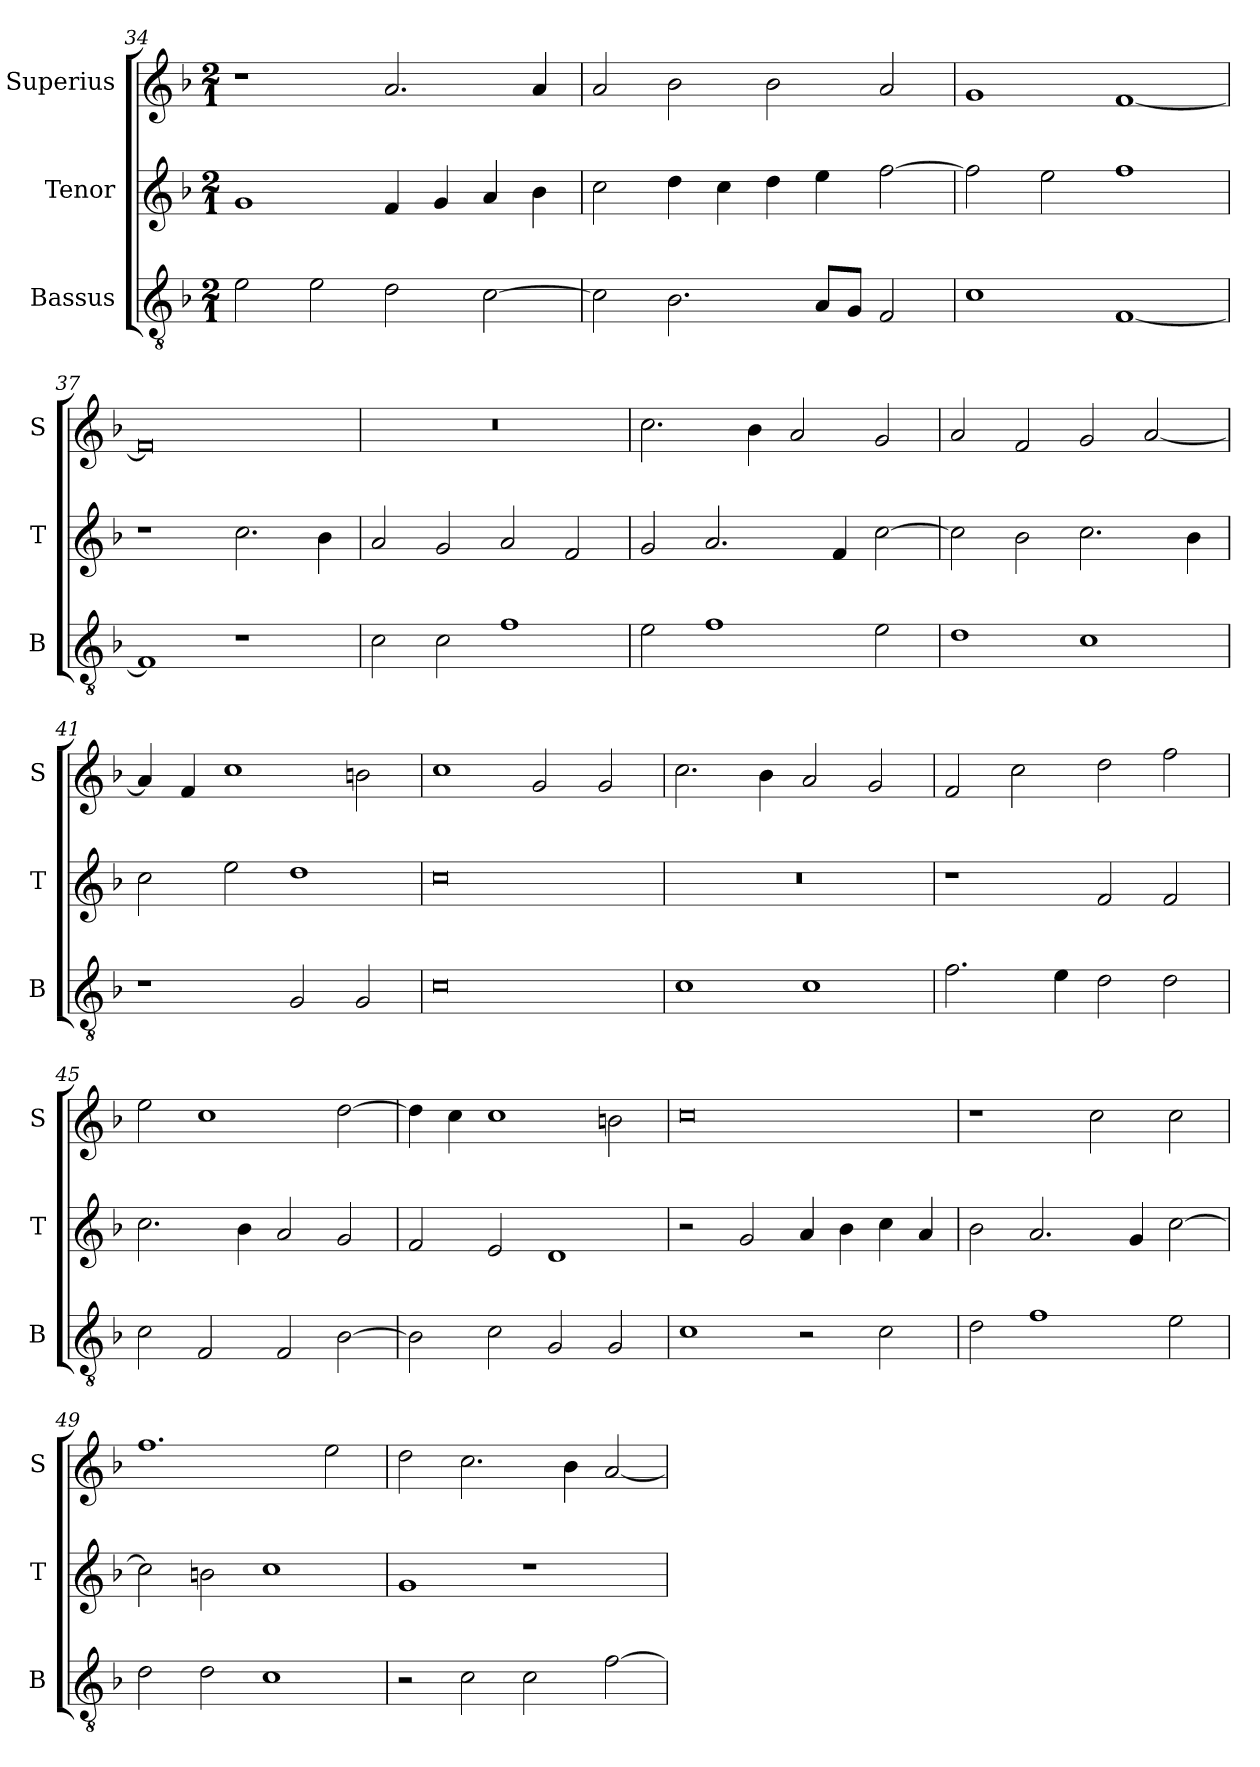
**kern	**kern	**kern
*part3	*part2	*part1
*staff3	*staff2	*staff1
*I"Bassus	*I"Tenor	*I"Superius
*I'B	*I'T	*I'S
*clefGv2	*clefG2	*clefG2
*k[b-]	*k[b-]	*k[b-]
*F:	*F:	*F:
*M2/1	*M2/1	*M2/1
=34	=34	=34
2e	1g	1r
2e	.	.
2d	4f	2.a
.	4g	.
[2c	4a	.
.	4b-	4a
=35	=35	=35
2c]	2cc	2a
2.B-	4dd	2b-
.	4cc	.
.	4dd	2b-
8AL	4ee	.
8GJ	.	.
2F	[2ff	2a
=36	=36	=36
1c	2ff]	1g
.	2ee	.
[1F	1ff	[1f
=37	=37	=37
1F]	1r	0f]
1r	2.cc	.
.	4b-	.
=38	=38	=38
2c	2a	0r
2c	2g	.
1f	2a	.
.	2f	.
=39	=39	=39
2e	2g	2.cc
1f	2.a	.
.	.	4b-
.	.	2a
.	4f	.
2e	[2cc	2g
=40	=40	=40
1d	2cc]	2a
.	2b-	2f
1c	2.cc	2g
.	.	[2a
.	4b-	.
=41	=41	=41
1r	2cc	4a]
.	.	4f
.	2ee	1cc
2G	1dd	.
2G	.	2bn
=42	=42	=42
0c	0cc	1cc
.	.	2g
.	.	2g
=43	=43	=43
1c	0r	2.cc
.	.	4b-
1c	.	2a
.	.	2g
=44	=44	=44
2.f	1r	2f
.	.	2cc
4e	.	.
2d	2f	2dd
2d	2f	2ff
=45	=45	=45
2c	2.cc	2ee
2F	.	1cc
.	4b-	.
2F	2a	.
[2B-	2g	[2dd
=46	=46	=46
2B-]	2f	4dd]
.	.	4cc
2c	2e	1cc
2G	1d	.
2G	.	2bn
=47	=47	=47
1c	2r	0cc
.	2g	.
2r	4a	.
.	4b-	.
2c	4cc	.
.	4a	.
=48	=48	=48
2d	2b-	1r
1f	2.a	.
.	.	2cc
.	4g	.
2e	[2cc	2cc
=49	=49	=49
2d	2cc]	1.ff
2d	2bn	.
1c	1cc	.
.	.	2ee
=50	=50	=50
2r	1g	2dd
2c	.	2.cc
2c	1r	.
.	.	4b-
[2f	.	[2a
=	=	=
*-	*-	*-
